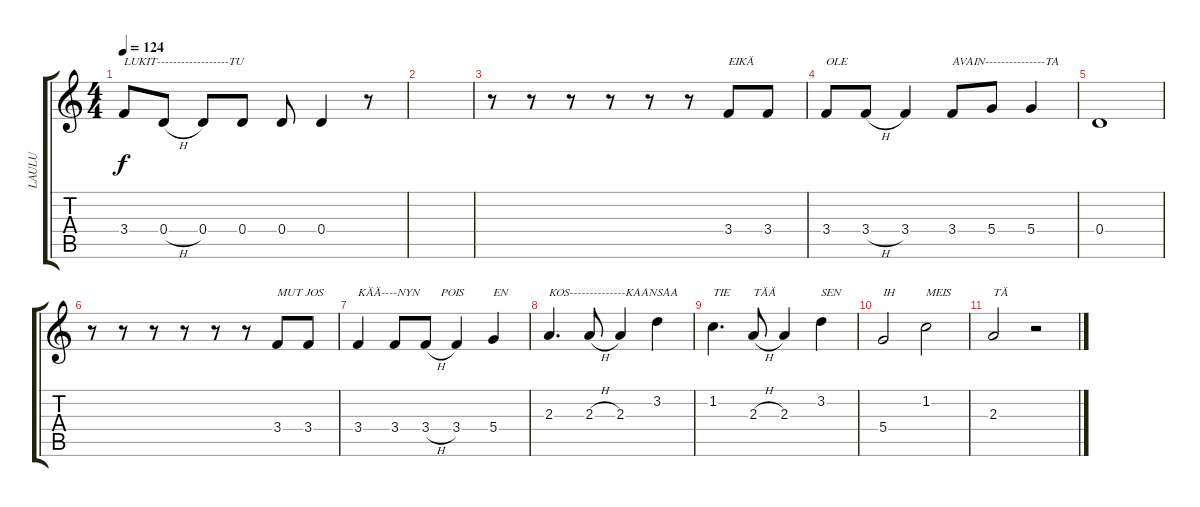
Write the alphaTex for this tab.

\track ("LAULU" "LAULU") {instrument electricguitarjazz}
\staff {score tabs}
\tuning (E4 B3 G3 D3 A2 E2) {hide}
\ts (4 4)
\tempo 124
\clef g2
\ks c
3.4.8{txt "LUKIT------------------TU" dy f} 0.4{h}.8 0.4.8 0.4.8 0.4.8 0.4.4 r.8 |
|
r.8 r.8 r.8 r.8 r.8 r.8 3.4.8{txt "EIKÄ"} 3.4.8 |
3.4.8{txt "OLE"} 3.4{h}.8 3.4.4 3.4.8{txt "AVAIN---------------TA"} 5.4.8 5.4.4 |
0.4.1 |
r.8 r.8 r.8 r.8 r.8 r.8 3.4.8{txt "MUT JOS"} 3.4.8 |
3.4.4{txt "KÄÄ----NYN       POIS"} 3.4.8 3.4{h}.8 3.4.4 5.4.4{txt "EN"} |
2.3.4{d txt "KOS--------------KAAN"} 2.3{h}.8 2.3.4 3.2.4{txt "SAA"} |
1.2.4{d txt "TIE"} 2.3{h}.8{txt "TÄÄ"} 2.3.4 3.2.4{txt "SEN"} |
5.4.2{txt "IH"} 1.2.2{txt "MEIS"} |
2.3.2{txt "TÄ"} r.2
